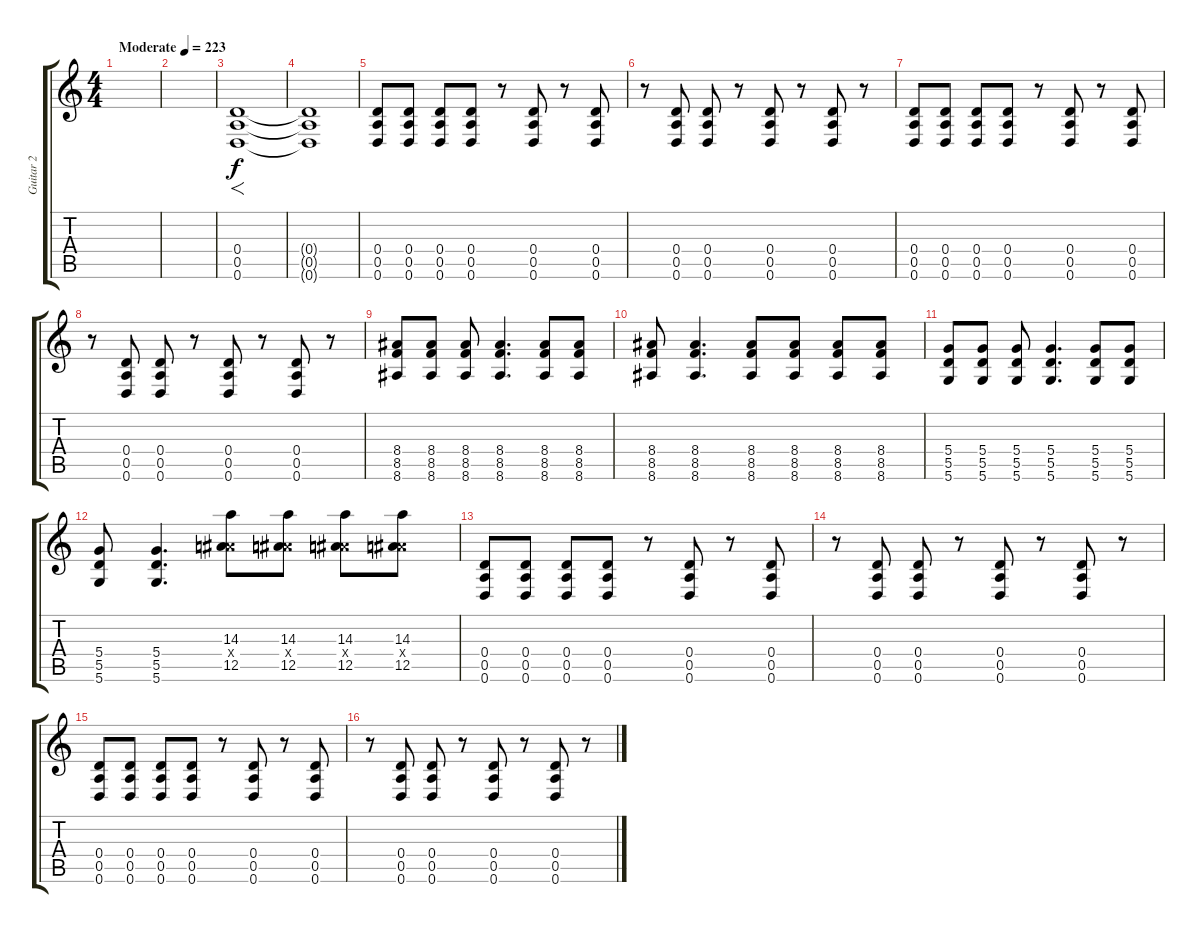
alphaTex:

\track ("Guitar 2" "Guitar 2") {instrument distortionguitar bank 255}
\staff {score tabs}
\tuning (E4 B3 G3 D3 A2 D2) {hide}
\ts (4 4)
\tempo (223 "Moderate")
\clef g2
\ks c
|
|
(0.4 0.5 0.6).1{f} |
(0.4{t} 0.5{t} 0.6{t}).1{dy f} |
(0.4 0.5 0.6).8 (0.4 0.5 0.6).8 (0.4 0.5 0.6).8 (0.4 0.5 0.6).8 r.8 (0.4 0.5 0.6).8 r.8 (0.4 0.5 0.6).8 |
r.8 (0.4 0.5 0.6).8 (0.4 0.5 0.6).8 r.8 (0.4 0.5 0.6).8 r.8 (0.4 0.5 0.6).8 r.8 |
(0.4 0.5 0.6).8 (0.4 0.5 0.6).8 (0.4 0.5 0.6).8 (0.4 0.5 0.6).8 r.8 (0.4 0.5 0.6).8 r.8 (0.4 0.5 0.6).8 |
r.8 (0.4 0.5 0.6).8 (0.4 0.5 0.6).8 r.8 (0.4 0.5 0.6).8 r.8 (0.4 0.5 0.6).8 r.8 |
(8.4 8.5 8.6).8 (8.4 8.5 8.6).8 (8.4 8.5 8.6).8 (8.4 8.5 8.6).4{d} (8.4 8.5 8.6).8 (8.4 8.5 8.6).8 |
(8.4 8.5 8.6).8 (8.4 8.5 8.6).4{d} (8.4 8.5 8.6).8 (8.4 8.5 8.6).8 (8.4 8.5 8.6).8 (8.4 8.5 8.6).8 |
(5.4 5.5 5.6).8 (5.4 5.5 5.6).8 (5.4 5.5 5.6).8 (5.4 5.5 5.6).4{d} (5.4 5.5 5.6).8 (5.4 5.5 5.6).8 |
(5.4 5.5 5.6).8 (5.4 5.5 5.6).4{d} (14.3 8.4{x} 12.5).8 (14.3 8.4{x} 12.5).8 (14.3 8.4{x} 12.5).8 (14.3 8.4{x} 12.5).8 |
(0.4 0.5 0.6).8 (0.4 0.5 0.6).8 (0.4 0.5 0.6).8 (0.4 0.5 0.6).8 r.8 (0.4 0.5 0.6).8 r.8 (0.4 0.5 0.6).8 |
r.8 (0.4 0.5 0.6).8 (0.4 0.5 0.6).8 r.8 (0.4 0.5 0.6).8 r.8 (0.4 0.5 0.6).8 r.8 |
(0.4 0.5 0.6).8 (0.4 0.5 0.6).8 (0.4 0.5 0.6).8 (0.4 0.5 0.6).8 r.8 (0.4 0.5 0.6).8 r.8 (0.4 0.5 0.6).8 |
r.8 (0.4 0.5 0.6).8 (0.4 0.5 0.6).8 r.8 (0.4 0.5 0.6).8 r.8 (0.4 0.5 0.6).8 r.8
